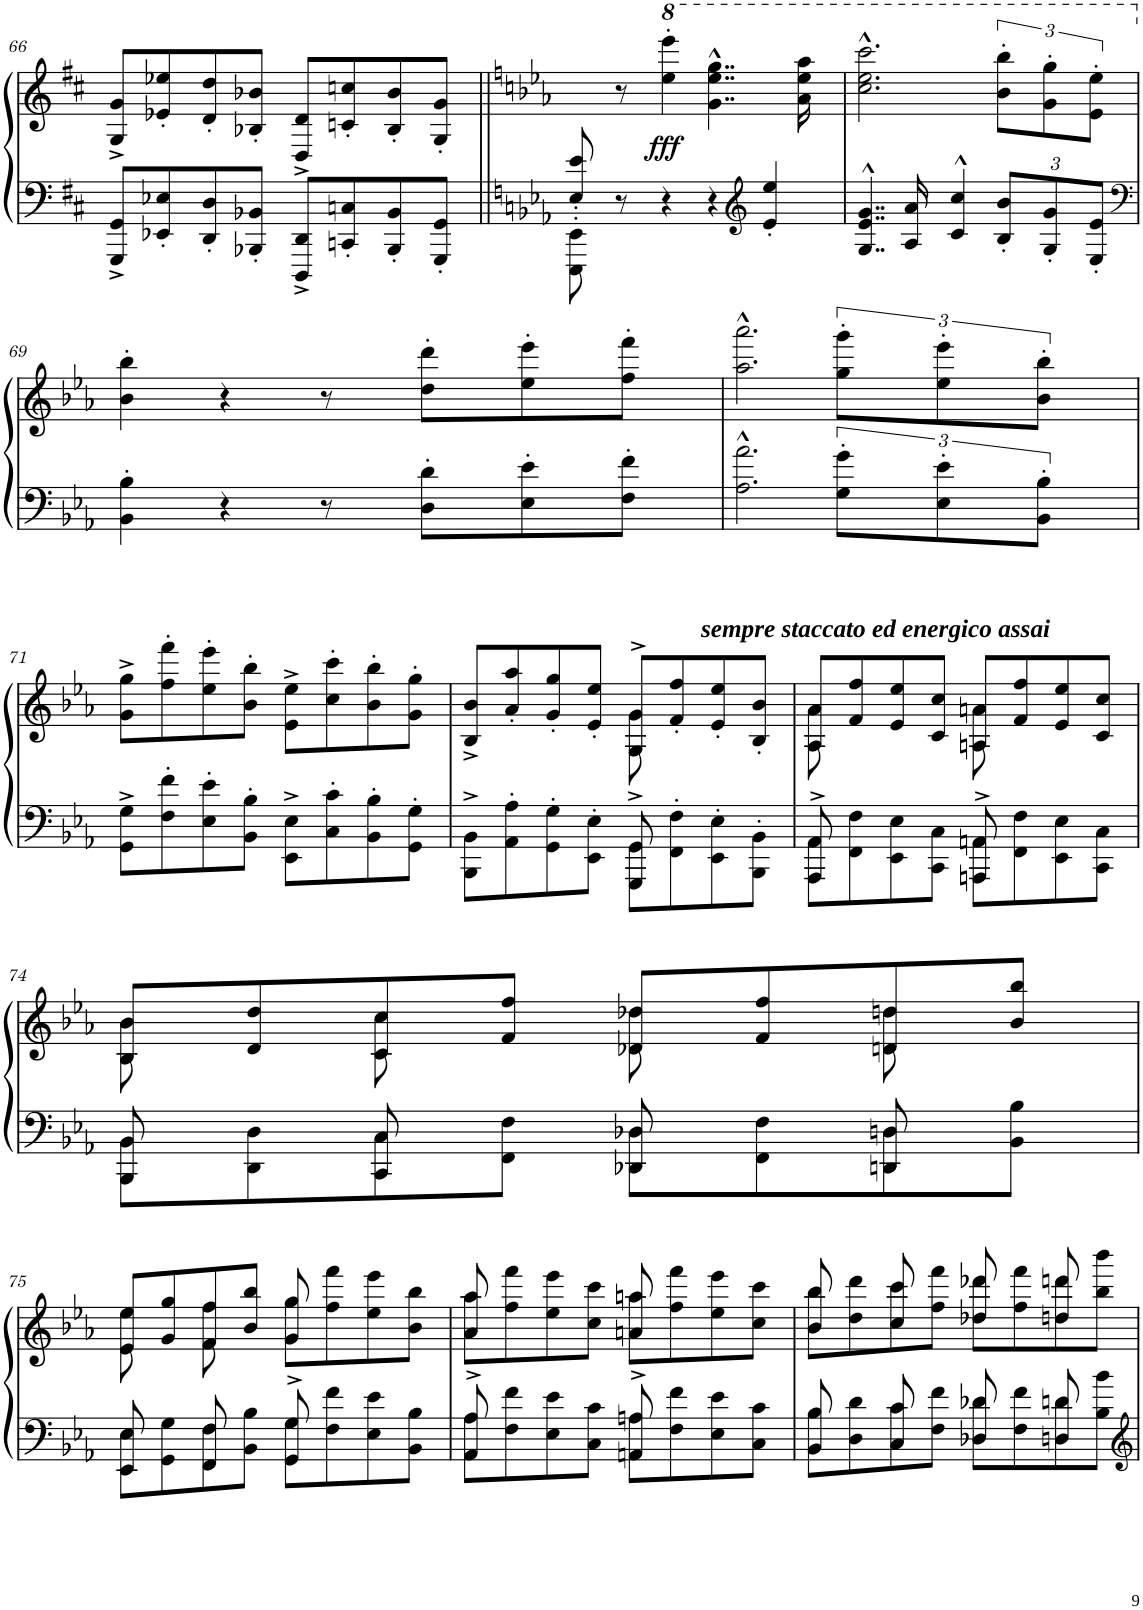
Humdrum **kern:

**kern	**kern	**dynam
*part1	*part1	*part1
*staff2	*staff1	*staff1/2
*I"Piano	*	*
*I'Pno	*	*
!!LO:PB:g=z
*clefF4	*clefG2	*
*k[f#c#]	*k[f#c#]	*
*M4/4	*M4/4	*
*met(c|)	*met(c|)	*
=66	=66	=66
8GGG/^ 8GG/^L	8G/^ 8g/^L	.
8EE-X/' 8E-X/'	8e-X/' 8ee-X/'	.
8DD/' 8D/'	8d/' 8dd/'	.
8BBB-X/' 8BB-X/'J	8B-X/' 8b-X/'J	.
8DDD/^ 8DD/^L	8D/^ 8d/^L	.
8CCn/' 8Cn/'	8cn/' 8ccn/'	.
8BBB-/' 8BB-/'	8B-/' 8b-/'	.
8GGG/' 8GG/'J	8G/' 8g/'J	.
=67||	=67||	=67||
*k[b-e-a-]	*k[b-e-a-]	*
*^	*	*
8E-/' 8e-/'	8EEE-\' 8EE-\'	8ryy	.
2..ryy	8r	8r	.
*	*	*8va	*
!	!	!	!LO:DY:b
.	4r	4eee-\' 4eeee-\'	fff
.	4r	4..gg\^^ 4..eee-\^^ 4..ggg\^^	.
*clefG2	*	*	*
.	4e-/' 4ee-/'	.	.
.	.	16aa-\ 16eee-\ 16aaa-\	.
*v	*v	*	*
=68	=68	=68
4..G/^^ 4..e-/^^ 4..g/^^	2.ccc\^^ 2.eee-\^^ 2.cccc\^^	.
16A-/ 16a-/	.	.
4c/^^ 4cc/^^	.	.
*Xbrackettup	*	*
12B-/' 12b-/'L	12bb-\' 12bbb-\'L	.
12G/' 12g/'	12gg\' 12ggg\'	.
12E-/' 12e-/'J	12ee-\' 12eee-\'J	.
!!LO:LB:g=z
=69	=69	=69
*clefF4	*	*
*	*X8va	*
4BB-\' 4B-\'	4b-\' 4bb-\'	.
4r	4r	.
8r	8r	.
8D\' 8d\'L	8dd\' 8ddd\'L	.
8E-\' 8e-\'	8ee-\' 8eee-\'	.
8F\' 8f\'J	8ff\' 8fff\'J	.
=70	=70	=70
2.A-\^^ 2.a-\^^	2.aa-\^^ 2.aaa-\^^	.
*brackettup	*	*
12G\' 12g\'L	12gg\' 12ggg\'L	.
12E-\' 12e-\'	12ee-\' 12eee-\'	.
12BB-\' 12B-\'J	12b-\' 12bb-\'J	.
!!LO:LB:g=z
=71	=71	=71
8GG\^ 8G\^L	8g\^ 8gg\^L	.
8F\' 8f\'	8ff\' 8fff\'	.
8E-\' 8e-\'	8ee-\' 8eee-\'	.
8BB-\' 8B-\'J	8b-\' 8bb-\'J	.
8EE-\^ 8E-\^L	8e-\^ 8ee-\^L	.
8C\' 8c\'	8cc\' 8ccc\'	.
8BB-\' 8B-\'	8b-\' 8bb-\'	.
8GG\' 8G\'J	8g\' 8gg\'J	.
=72	=72	=72
*^	*^	*
8BBB-\^> 8BB-\^>L	2ryy	8B-/^< 8b-/^<L	2ryy	.
8AA-\'> 8A-\'>	.	8a-/'< 8aa-/'<	.	.
8GG\'> 8G\'>	.	8g/'< 8gg/'<	.	.
8EE-\'> 8E-\'>J	.	8e-/'< 8ee-/'<J	.	.
8GGG\^> 8GG\^>L	8GGG/ 8GG/	8G/^> 8g/^>L	8G\ 8g\	.
8FF\'> 8F\'>	4.ryy	8f/'< 8ff/'<	4.ryy	.
!	!	!LO:TX:a:Bi:t=sempre staccato ed energico assai	!	!
8EE-\'> 8E-\'>	.	8e-/'< 8ee-/'<	.	.
8BBB-\'> 8BB-\'>J	.	8B-/'< 8b-/'<J	.	.
=73	=73	=73	=73	=73
8AAA-\ 8AA-\L	8AAA-/^ 8AA-/^	8A-/ 8a-/L	8A-\ 8a-\	.
8FF\' 8F\'	4.ryy	8f/' 8ff/'	4.ryy	.
8EE-\' 8E-\'	.	8e-/' 8ee-/'	.	.
8CC\' 8C\'J	.	8c/' 8cc/'J	.	.
8AAAn\ 8AAn\L	8AAA/^ 8AA/^	8An/ 8an/L	8A\ 8a\	.
8FF\' 8F\'	4.ryy	8f/' 8ff/'	4.ryy	.
8EE-\' 8E-\'	.	8e-/' 8ee-/'	.	.
8CC\' 8C\'J	.	8c/' 8cc/'J	.	.
!!LO:LB:g=z	!!
=74	=74	=74	=74	=74
8BBB-\ 8BB-\L	8BBB-/ 8BB-/	8B-/ 8b-/L	8B-\ 8b-\	.
8DD\' 8D\'	8ryy	8d/' 8dd/'	8ryy	.
8CC\ 8C\	8CC/ 8C/	8c/ 8cc/	8c\ 8cc\	.
8FF\' 8F\'J	8ryy	8f/' 8ff/'J	8ryy	.
8DD-X\ 8D-X\L	8DD-/ 8D-/	8d-X/ 8dd-X/L	8d-\ 8dd-\	.
8FF\' 8F\'	8ryy	8f/' 8ff/'	8ryy	.
8DDn\ 8Dn\	8DD/ 8D/	8dn/ 8ddn/	8d\ 8dd\	.
8BB-\' 8B-\'J	8ryy	8b-/' 8bb-/'J	8ryy	.
!!LO:LB:g=z	!!
=75	=75	=75	=75	=75
8EE-\ 8E-\L	8EE-/ 8E-/	8e-/ 8ee-/L	8e-\ 8ee-\	.
8GG\' 8G\'	8ryy	8g/' 8gg/'	8ryy	.
8FF\ 8F\	8FF/ 8F/	8f/ 8ff/	8f\ 8ff\	.
8BB-\' 8B-\'J	8ryy	8b-/' 8bb-/'J	8ryy	.
8GG\ 8G\L	8GG/^ 8G/^	8g\ 8gg\L	8g/ 8gg/	.
8F\' 8f\'	4.ryy	8ff\' 8fff\'	4.ryy	.
8E-\' 8e-\'	.	8ee-\' 8eee-\'	.	.
8BB-\' 8B-\'J	.	8b-\' 8bb-\'J	.	.
=76	=76	=76	=76	=76
8AA-\ 8A-\L	8AA-/^ 8A-/^	8a-\ 8aa-\L	8a-/ 8aa-/	.
8F\' 8f\'	4.ryy	8ff\' 8fff\'	4.ryy	.
8E-\' 8e-\'	.	8ee-\' 8eee-\'	.	.
8C\' 8c\'J	.	8cc\' 8ccc\'J	.	.
8AAn\ 8An\L	8AA/^ 8A/^	8an\ 8aan\L	8a/ 8aa/	.
8F\' 8f\'	4.ryy	8ff\' 8fff\'	4.ryy	.
8E-\' 8e-\'	.	8ee-\' 8eee-\'	.	.
8C\' 8c\'J	.	8cc\' 8ccc\'J	.	.
=77	=77	=77	=77	=77
8BB-\ 8B-\L	8BB-/ 8B-/	8b-\ 8bb-\L	8b-/ 8bb-/	.
8D\' 8d\'	8ryy	8dd\' 8ddd\'	8ryy	.
8C\ 8c\	8C/ 8c/	8cc\ 8ccc\	8cc/ 8ccc/	.
8F\' 8f\'J	8ryy	8ff\' 8fff\'J	8ryy	.
8D-X\ 8d-X\L	8D-/ 8d-/	8dd-X\ 8ddd-X\L	8dd-/ 8ddd-/	.
8F\' 8f\'	8ryy	8ff\' 8fff\'	8ryy	.
8Dn\ 8dn\	8D/ 8d/	8ddn\ 8dddn\	8dd/ 8ddd/	.
8B-\' 8b-\'J	8ryy	8bb-\' 8bbb-\'J	8ryy	.
*v	*v	*	*	*
*	*v	*v	*
=	=	=
*-	*-	*-
